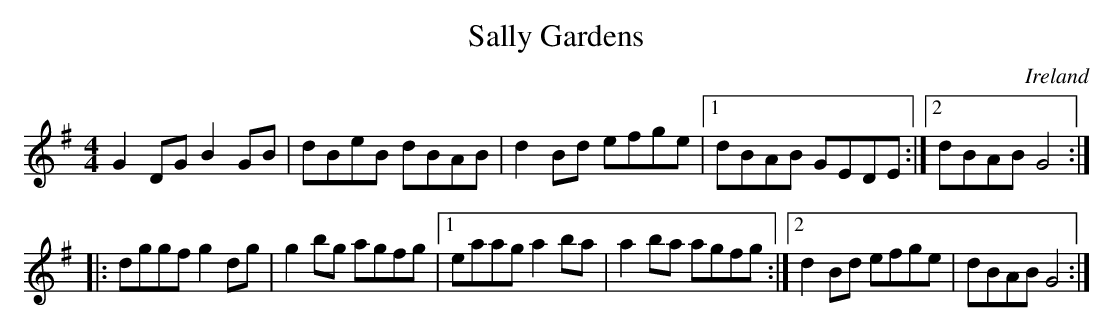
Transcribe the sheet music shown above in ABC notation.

X:1
T:Sally Gardens
O:Ireland
M:4/4
K:G
G2DG B2GB|dBeB dBAB|d2Bd efge\
|1 dBAB GEDE :|2 dBAB G4 ::
dggf g2dg|g2bg agfg \
|1 eaag a2ba|a2ba agfg :|2 d2Bd efge|dBAB G4 :|
